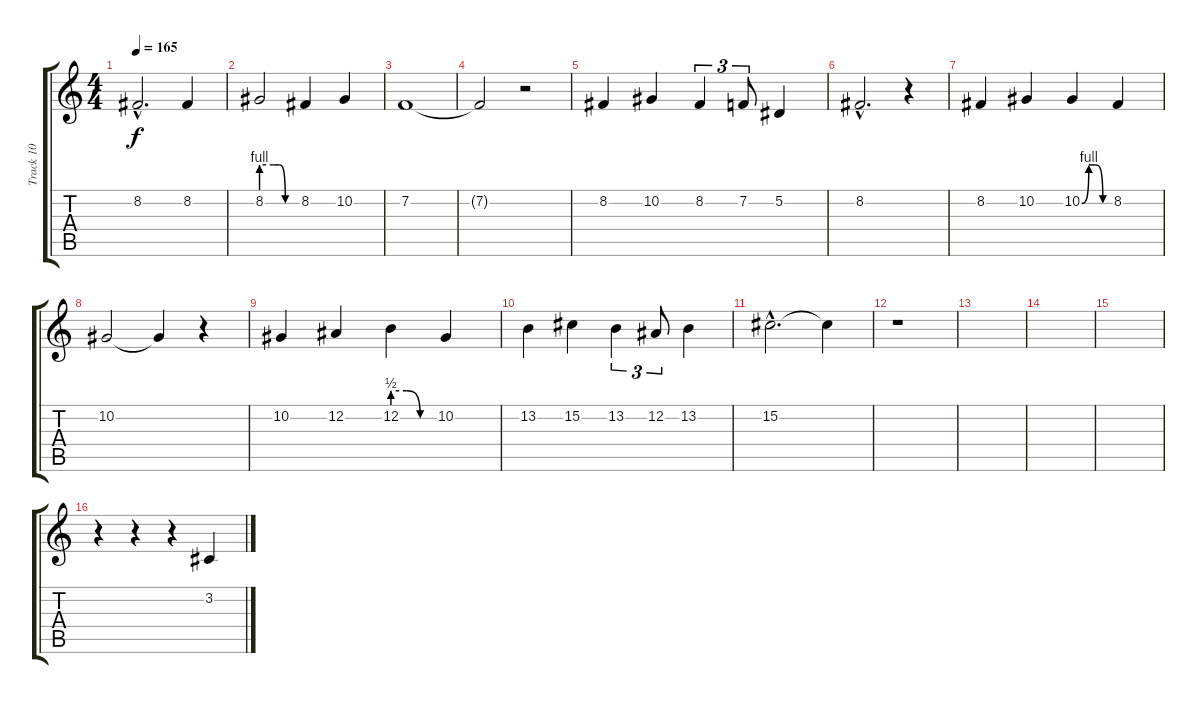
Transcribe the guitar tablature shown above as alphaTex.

\track ("Track 10" "Track 10") {instrument lead2sawtooth}
\staff {score tabs}
\tuning (Eb4 Bb3 Gb3 Db3 Ab2 Eb2) {hide}
\ts (4 4)
\tempo 165
\clef g2
\ks c
8.2{hac}.2{d dy f} 8.2.4 |
8.2{be (custom 0 4 20 4 30 4 40 0 60 0)}.2 8.2.4 10.2.4 |
7.2.1 |
7.2{t}.2 r.2 |
8.2.4 10.2.4 8.2.4{tu (3 2)} 7.2.8{tu (3 2)} 5.2.4 |
8.2{hac}.2{d} r.4 |
8.2.4 10.2.4 10.2{be (custom 0 0 15 4 30 4 45 0 60 0)}.4 8.2.4 |
10.2.2 10.2{t}.4 r.4 |
10.2.4 12.2.4 12.2{be (custom 0 2 20 2 40 0 60 0)}.4 10.2.4 |
13.2.4 15.2.4 13.2.4{tu (3 2)} 12.2.8{tu (3 2)} 13.2.4 |
15.2{hac}.2{d} 15.2{t}.4 |
r.1 |
|
|
|
r.4 r.4 r.4 3.2.4
